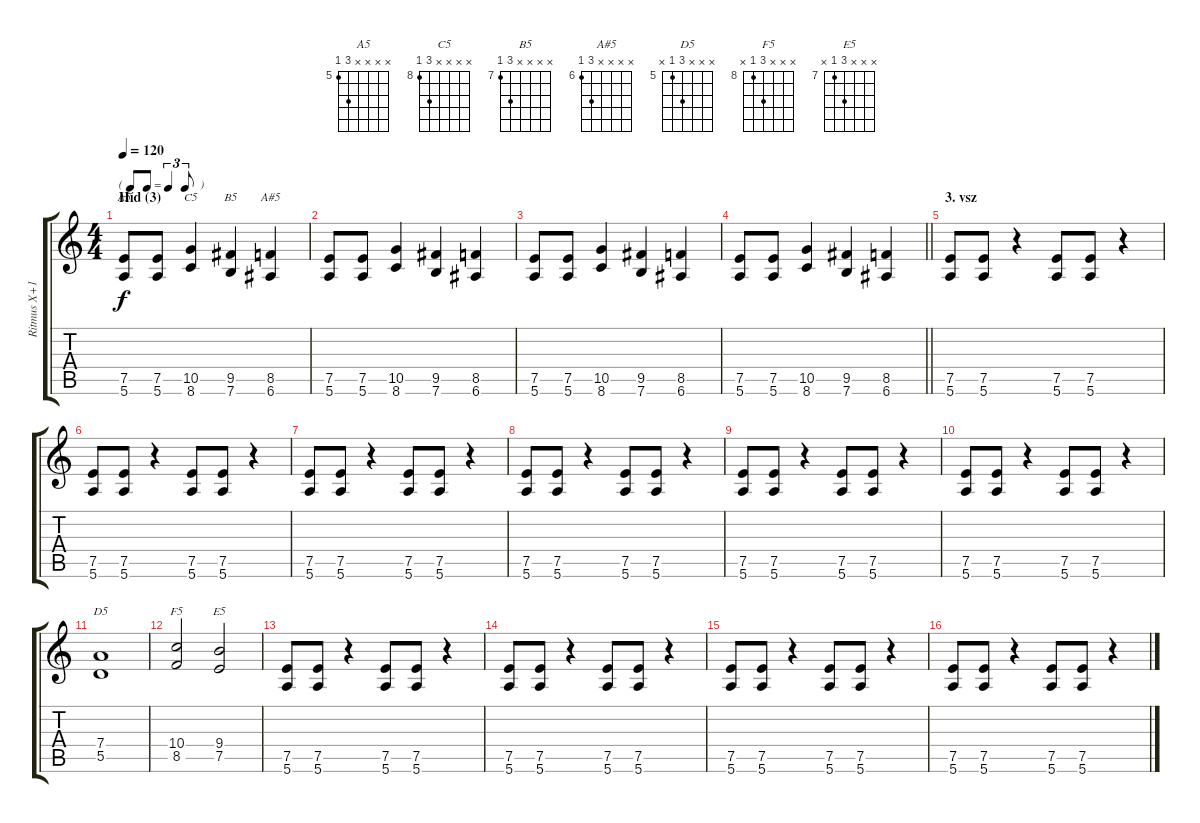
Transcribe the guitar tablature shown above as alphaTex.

\track ("Ritmus X+1: Farkas Henrix" "Ritmus X+1") {instrument overdrivenguitar}
\staff {score tabs}
\tuning (E4 B3 G3 D3 A2 E2) {hide}
\chord ("A5" x x x x 7 5) {firstfret 5}
\chord ("C5" x x x x 10 8) {firstfret 8}
\chord ("B5" x x x x 9 7) {firstfret 7}
\chord ("A#5" x x x x 8 6) {firstfret 6}
\chord ("D5" x x x 7 5 x) {firstfret 5}
\chord ("F5" x x x 10 8 x) {firstfret 8}
\chord ("E5" x x x 9 7 x) {firstfret 7}
\ts (4 4)
\tf triplet8th
\section ("" "Híd (3)")
\tempo 120
\clef g2
\ks c
(7.5 5.6).8{ch "A5" dy f} (7.5 5.6).8 (10.5 8.6).4{ch "C5"} (9.5 7.6).4{ch "B5"} (8.5 6.6).4{ch "A#5"} |
(7.5 5.6).8 (7.5 5.6).8 (10.5 8.6).4 (9.5 7.6).4 (8.5 6.6).4 |
(7.5 5.6).8 (7.5 5.6).8 (10.5 8.6).4 (9.5 7.6).4 (8.5 6.6).4 |
\barLineRight lightlight
(7.5 5.6).8 (7.5 5.6).8 (10.5 8.6).4 (9.5 7.6).4 (8.5 6.6).4 |
\section ("" "3. vsz")
(7.5 5.6).8 (7.5 5.6).8 r.4 (7.5 5.6).8 (7.5 5.6).8 r.4 |
(7.5 5.6).8 (7.5 5.6).8 r.4 (7.5 5.6).8 (7.5 5.6).8 r.4 |
(7.5 5.6).8 (7.5 5.6).8 r.4 (7.5 5.6).8 (7.5 5.6).8 r.4 |
(7.5 5.6).8 (7.5 5.6).8 r.4 (7.5 5.6).8 (7.5 5.6).8 r.4 |
(7.5 5.6).8 (7.5 5.6).8 r.4 (7.5 5.6).8 (7.5 5.6).8 r.4 |
(7.5 5.6).8 (7.5 5.6).8 r.4 (7.5 5.6).8 (7.5 5.6).8 r.4 |
(7.4 5.5).1{ch "D5"} |
(10.4 8.5).2{ch "F5"} (9.4 7.5).2{ch "E5"} |
(7.5 5.6).8 (7.5 5.6).8 r.4 (7.5 5.6).8 (7.5 5.6).8 r.4 |
(7.5 5.6).8 (7.5 5.6).8 r.4 (7.5 5.6).8 (7.5 5.6).8 r.4 |
(7.5 5.6).8 (7.5 5.6).8 r.4 (7.5 5.6).8 (7.5 5.6).8 r.4 |
(7.5 5.6).8 (7.5 5.6).8 r.4 (7.5 5.6).8 (7.5 5.6).8 r.4
